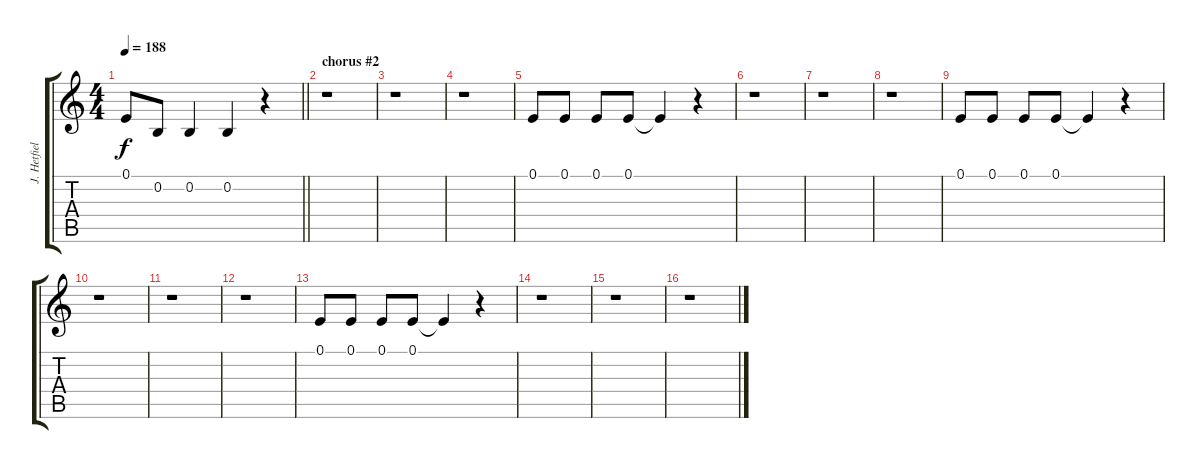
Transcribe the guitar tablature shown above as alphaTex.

\track ("J. Hetfield - Lead vocals" "J. Hetfiel") {instrument cello}
\staff {score tabs}
\tuning (E4 B3 G3 D3 A2 E2) {hide}
\ts (4 4)
\tempo 188
\clef g2
\barLineRight lightlight
\ks c
0.1.8{dy f} 0.2.8 0.2.4 0.2.4 r.4 |
\section ("" "chorus #2")
r.1 |
r.1 |
r.1 |
0.1.8 0.1.8 0.1.8 0.1.8 0.1{t}.4 r.4 |
r.1 |
r.1 |
r.1 |
0.1.8 0.1.8 0.1.8 0.1.8 0.1{t}.4 r.4 |
r.1 |
r.1 |
r.1 |
0.1.8 0.1.8 0.1.8 0.1.8 0.1{t}.4 r.4 |
r.1 |
r.1 |
r.1
